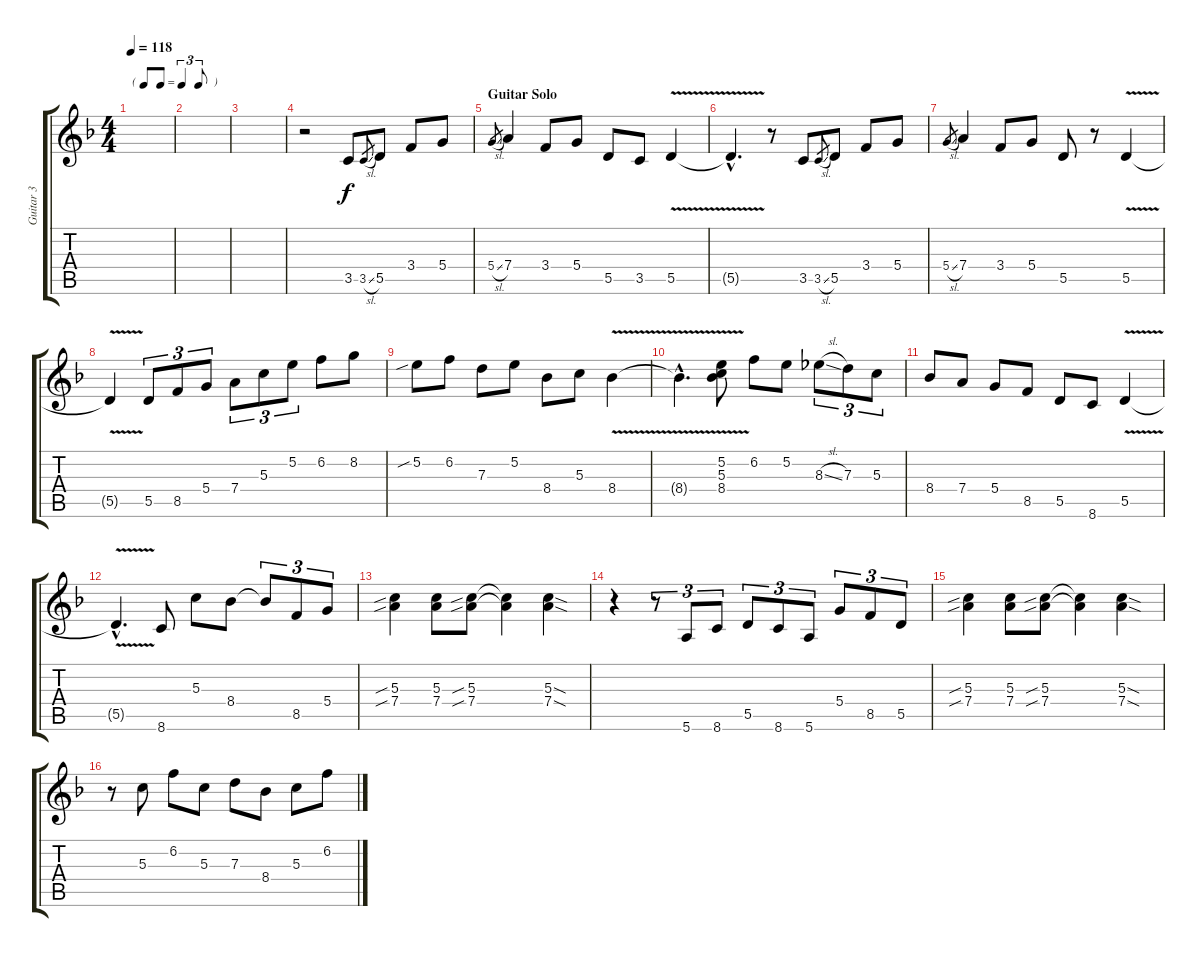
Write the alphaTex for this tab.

\track ("Guitar 3" "Guitar 3") {instrument electricguitarjazz}
\staff {score tabs}
\tuning (E4 B3 G3 D3 A2 E2) {hide}
\ts (4 4)
\tf triplet8th
\tempo 118
\clef g2
\ks f
|
|
|
r.2 3.5.8 3.5{sl}.8{gr} 5.5.8 3.4.8 5.4.8 |
\section ("" "Guitar Solo")
5.4{sl}.8{gr} 7.4.4 3.4.8 5.4.8 5.5.8 3.5.8 5.5{v}.4 |
5.5{hac t}.4{d} r.8 3.5.8 3.5{sl}.8{gr} 5.5.8 3.4.8 5.4.8 |
5.4{sl}.8{gr} 7.4.4 3.4.8 5.4.8 5.5.8 r.8 5.5{v}.4 |
5.5{t}.4 5.5.8{tu (3 2)} 8.5.8{tu (3 2)} 5.4.8{tu (3 2)} 7.4.8{tu (3 2)} 5.3.8{tu (3 2)} 5.2.8{tu (3 2)} 6.2.8 8.2.8 |
5.2{sib}.8 6.2.8 7.3.8 5.2.8 8.4.8 5.3.8 8.4{v}.4 |
8.4{hac t}.4{d} (5.2{v} 5.3{v} 8.4{v}).8 6.2.8 5.2.8 8.3{sl}.8{tu (3 2)} 7.3.8{tu (3 2)} 5.3.8{tu (3 2)} |
8.4.8 7.4.8 5.4.8 8.5.8 5.5.8 8.6.8 5.5{v}.4 |
5.5{hac t}.4{d} 8.6.8 5.3.8 8.4.8 8.4{t}.8{tu (3 2)} 8.5.8{tu (3 2)} 5.4.8{tu (3 2)} |
(5.3{sib} 7.4{sib}).4 (5.3 7.4).8 (5.3{sib} 7.4{sib}).8 (5.3{t} 7.4{t}).4 (5.3{sod} 7.4{sod}).4 |
r.4 r.8{tu (3 2)} 5.6.8{tu (3 2)} 8.6.8{tu (3 2)} 5.5.8{tu (3 2)} 8.6.8{tu (3 2)} 5.6.8{tu (3 2)} 5.4.8{tu (3 2)} 8.5.8{tu (3 2)} 5.5.8{tu (3 2)} |
(5.3{sib} 7.4{sib}).4 (5.3 7.4).8 (5.3{sib} 7.4{sib}).8 (5.3{t} 7.4{t}).4 (5.3{sod} 7.4{sod}).4 |
r.8 5.3.8 6.2.8 5.3.8 7.3.8 8.4.8 5.3.8 6.2.8
